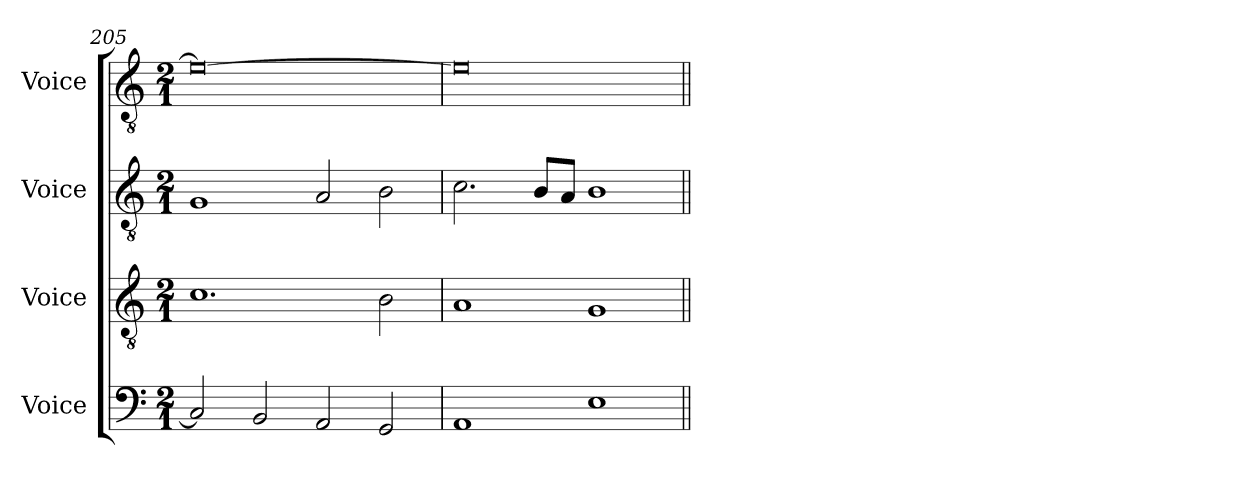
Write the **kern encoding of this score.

**kern	**kern	**kern	**kern
*part4	*part3	*part2	*part1
*staff4	*staff3	*staff2	*staff1
*I"Voice	*I"Voice	*I"Voice	*I"Voice
*I'V	*I'V	*I'V	*I'V
*clefF4	*clefGv2	*clefGv2	*clefGv2
*k[]	*k[]	*k[]	*k[]
*M2/1	*M2/1	*M2/1	*M2/1
=205	=205	=205	=205
2C/]	1.c	1G	0e_
2BB/	.	.	.
2AA/	.	2A/	.
2GG/	2B\	2B\	.
=206	=206	=206	=206
1AA	1A	2.c\	0e]
.	.	8B/L	.
.	.	8A/J	.
1E	1G	1B	.
=||	=||	=||	=||
*-	*-	*-	*-
